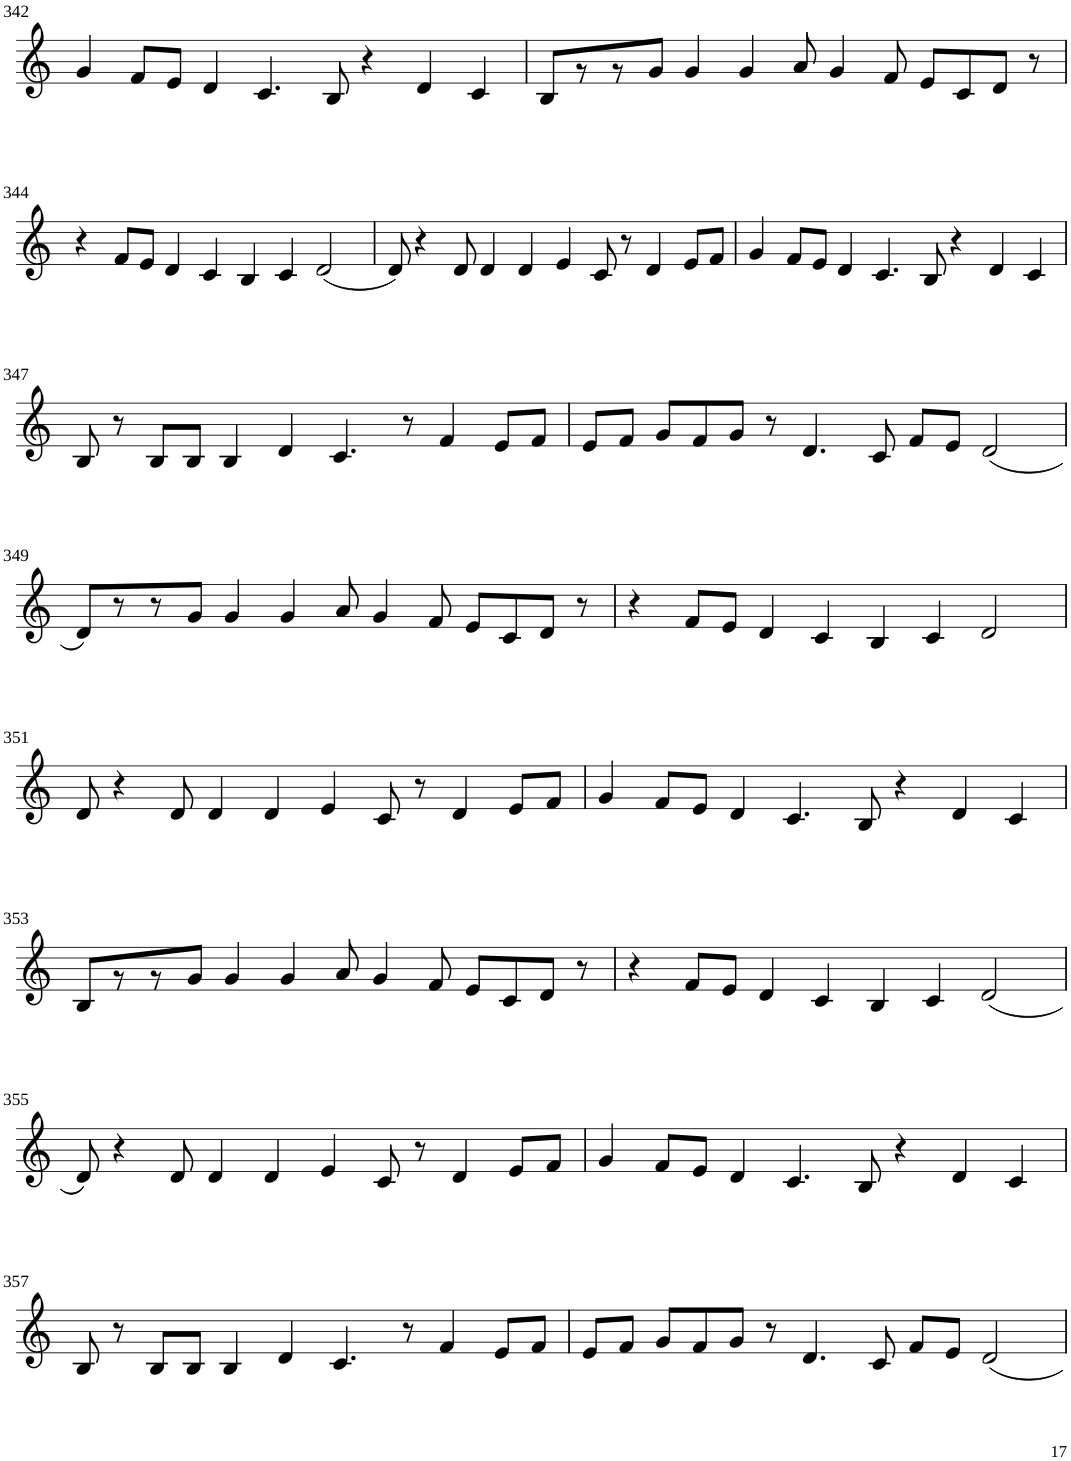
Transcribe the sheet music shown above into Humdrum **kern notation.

**kern
*part1
*staff1
*I"Violin
!!LO:PB:g=z
*clefG2
*k[]
*M8/4
=342
4g/
8f/L
8e/J
4d/
4.c/
8B/
4r
4d/
4c/
=343
8B/L
8r
8r
8g/J
4g/
4g/
8a/
4g/
8f/
8e/L
8c/
8d/J
8r
!!LO:LB:g=z
=344
4r
8f/L
8e/J
4d/
4c/
4B/
4c/
(2d/
=345
8d/)
4r
8d/
4d/
4d/
4e/
8c/
8r
4d/
8e/L
8f/J
=346
4g/
8f/L
8e/J
4d/
4.c/
8B/
4r
4d/
4c/
!!LO:LB:g=z
=347
8B/
8r
8B/L
8B/J
4B/
4d/
4.c/
8r
4f/
8e/L
8f/J
=348
8e/L
8f/J
8g/L
8f/
8g/J
8r
4.d/
8c/
8f/L
8e/J
(2d/
!!LO:LB:g=z
=349
8d/L)
8r
8r
8g/J
4g/
4g/
8a/
4g/
8f/
8e/L
8c/
8d/J
8r
=350
4r
8f/L
8e/J
4d/
4c/
4B/
4c/
2d/
!!LO:LB:g=z
=351
8d/
4r
8d/
4d/
4d/
4e/
8c/
8r
4d/
8e/L
8f/J
=352
4g/
8f/L
8e/J
4d/
4.c/
8B/
4r
4d/
4c/
!!LO:LB:g=z
=353
8B/L
8r
8r
8g/J
4g/
4g/
8a/
4g/
8f/
8e/L
8c/
8d/J
8r
=354
4r
8f/L
8e/J
4d/
4c/
4B/
4c/
(2d/
!!LO:LB:g=z
=355
8d/)
4r
8d/
4d/
4d/
4e/
8c/
8r
4d/
8e/L
8f/J
=356
4g/
8f/L
8e/J
4d/
4.c/
8B/
4r
4d/
4c/
!!LO:LB:g=z
=357
8B/
8r
8B/L
8B/J
4B/
4d/
4.c/
8r
4f/
8e/L
8f/J
=358
8e/L
8f/J
8g/L
8f/
8g/J
8r
4.d/
8c/
8f/L
8e/J
2d/
=
*-
